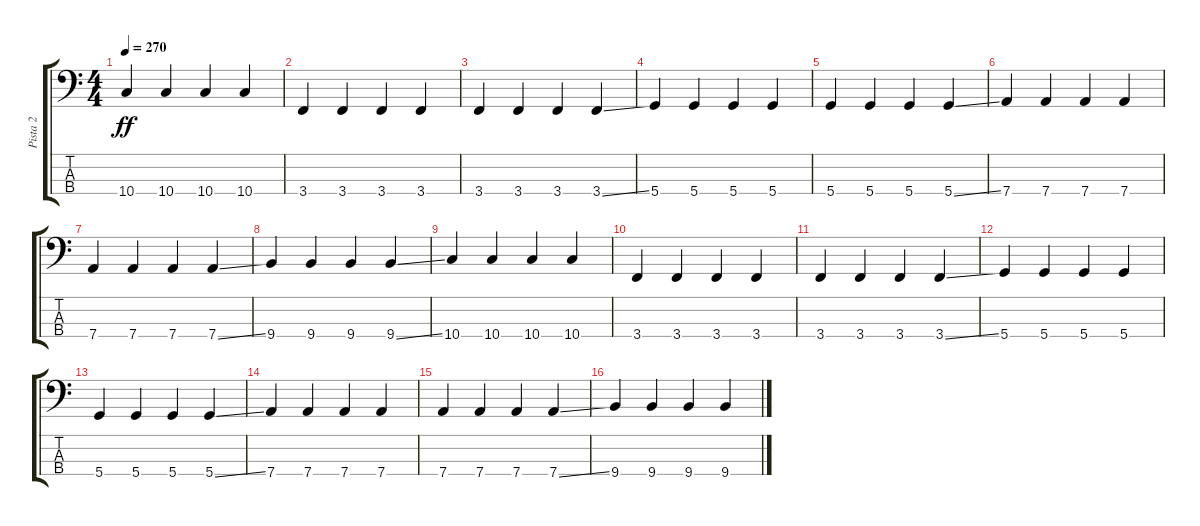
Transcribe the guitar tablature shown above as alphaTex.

\track ("Pista 2" "Pista 2") {instrument electricbassfinger}
\staff {score tabs}
\tuning (F2 C2 G1 D1) {hide}
\ts (4 4)
\tempo 270
\clef f4
\ks c
10.4.4{dy ff} 10.4.4 10.4.4 10.4.4 |
3.4.4 3.4.4 3.4.4 3.4.4 |
3.4.4 3.4.4 3.4.4 3.4{ss}.4 |
5.4.4 5.4.4 5.4.4 5.4.4 |
5.4.4 5.4.4 5.4.4 5.4{ss}.4 |
7.4.4 7.4.4 7.4.4 7.4.4 |
7.4.4 7.4.4 7.4.4 7.4{ss}.4 |
9.4.4 9.4.4 9.4.4 9.4{ss}.4 |
10.4.4 10.4.4 10.4.4 10.4.4 |
3.4.4 3.4.4 3.4.4 3.4.4 |
3.4.4 3.4.4 3.4.4 3.4{ss}.4 |
5.4.4 5.4.4 5.4.4 5.4.4 |
5.4.4 5.4.4 5.4.4 5.4{ss}.4 |
7.4.4 7.4.4 7.4.4 7.4.4 |
7.4.4 7.4.4 7.4.4 7.4{ss}.4 |
9.4.4 9.4.4 9.4.4 9.4{ss}.4
